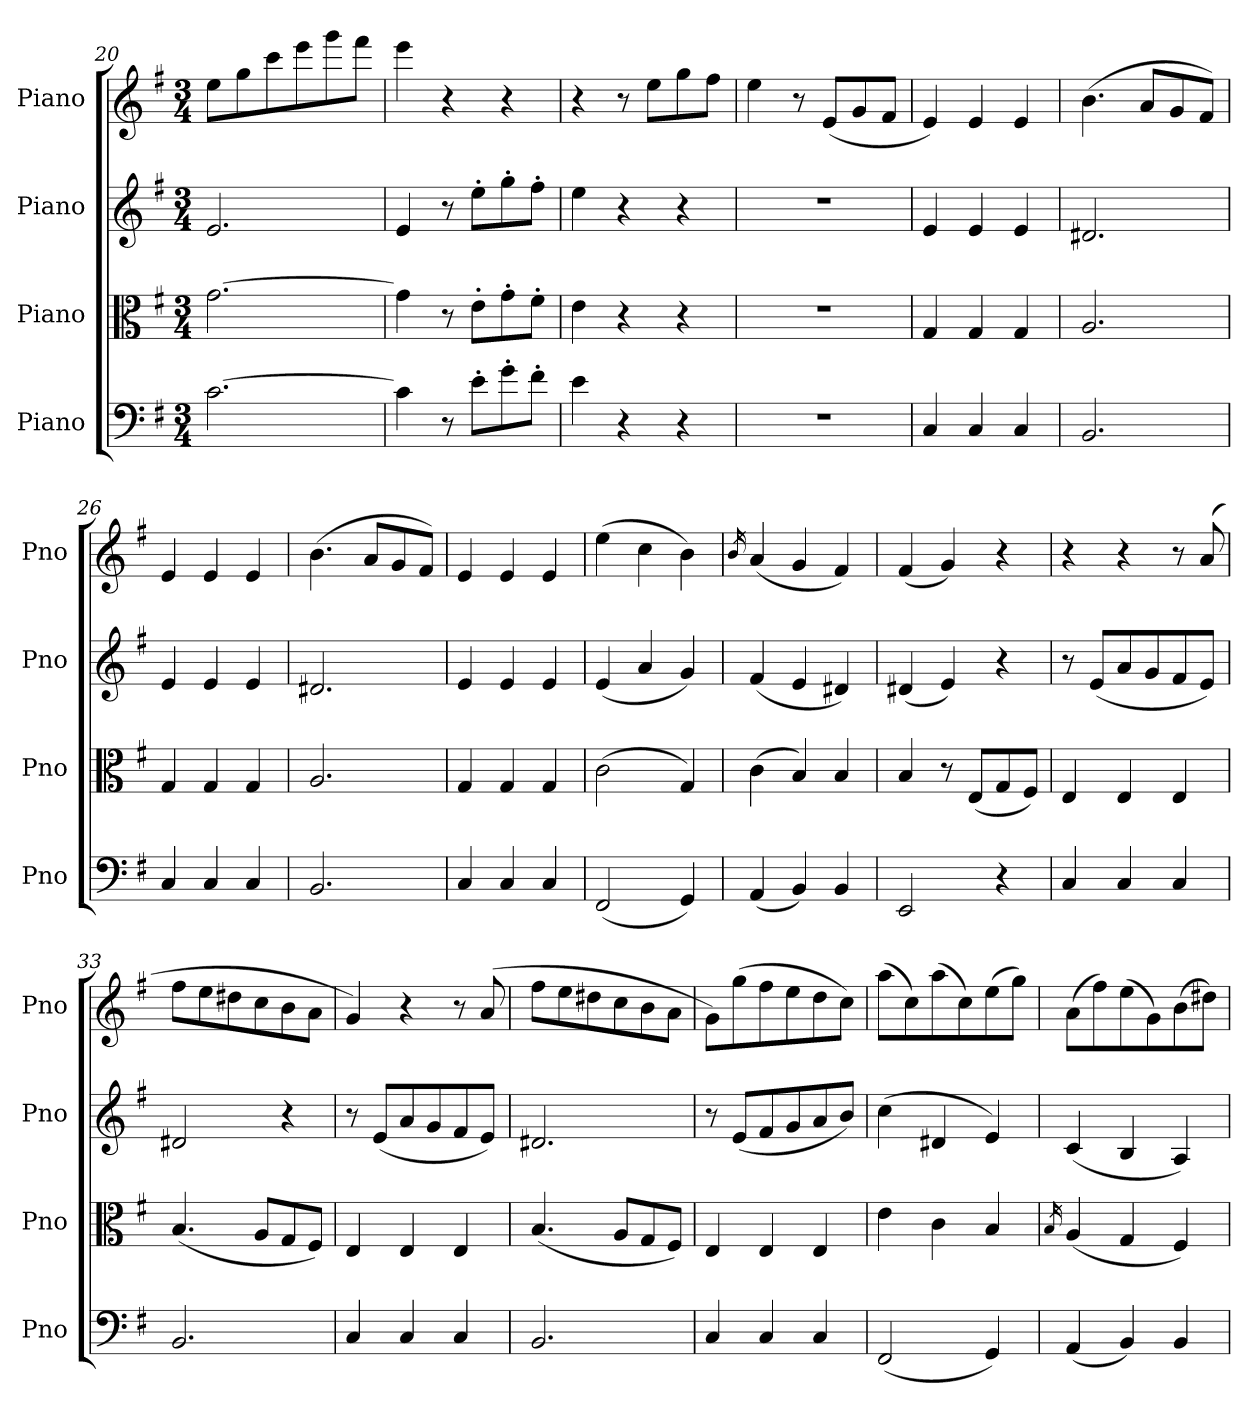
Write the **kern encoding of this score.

**kern	**kern	**kern	**kern
*part4	*part3	*part2	*part1
*staff4	*staff3	*staff2	*staff1
*I"Piano	*I"Piano	*I"Piano	*I"Piano
*I'Pno	*I'Pno	*I'Pno	*I'Pno
*clefF4	*clefC3	*clefG2	*clefG2
*k[f#]	*k[f#]	*k[f#]	*k[f#]
*M3/4	*M3/4	*M3/4	*M3/4
=20	=20	=20	=20
[2.c\	[2.g\	2.e/	8ee\L
.	.	.	8gg\
.	.	.	8ccc\
.	.	.	8eee\
.	.	.	8ggg\
.	.	.	8fff#\J
=21	=21	=21	=21
4c\]	4g\]	4e/	4eee\
8r	8r	8r	4r
8e'\L	8e'\L	8ee'\L	.
8g'\	8g'\	8gg'\	4r
8f#'\J	8f#'\J	8ff#'\J	.
=22	=22	=22	=22
4e\	4e\	4ee\	4r
4r	4r	4r	8r
.	.	.	8ee\L
4r	4r	4r	8gg\
.	.	.	8ff#\J
=23	=23	=23	=23
2.r	2.r	2.r	4ee\
.	.	.	8r
.	.	.	(8e/L
.	.	.	8g/
.	.	.	8f#/J
=24	=24	=24	=24
4C/	4G/	4e/	4e/)
4C/	4G/	4e/	4e/
4C/	4G/	4e/	4e/
=25	=25	=25	=25
2.BB/	2.A/	2.d#X/	(4.b\
.	.	.	8a/L
.	.	.	8g/
.	.	.	8f#/J)
=26	=26	=26	=26
4C/	4G/	4e/	4e/
4C/	4G/	4e/	4e/
4C/	4G/	4e/	4e/
=27	=27	=27	=27
2.BB/	2.A/	2.d#X/	(4.b\
.	.	.	8a/L
.	.	.	8g/
.	.	.	8f#/J)
=28	=28	=28	=28
4C/	4G/	4e/	4e/
4C/	4G/	4e/	4e/
4C/	4G/	4e/	4e/
=29	=29	=29	=29
(2FF#/	(2c\	(4e/	(4ee\
.	.	4a/	4cc\
4GG/)	4G/)	4g/)	4b\)
=30	=30	=30	=30
.	.	.	16qb/
(4AA/	(4c\	(4f#/	(4a/
4BB/)	4B/)	4e/	4g/
4BB/	4B/	4d#X/)	4f#/)
=31	=31	=31	=31
2EE/	4B/	(4d#X/	(4f#/
.	8r	4e/)	4g/)
.	(8E/L	.	.
4r	8G/	4r	4r
.	8F#/J)	.	.
=32	=32	=32	=32
4C/	4E/	8r	4r
.	.	(8e/L	.
4C/	4E/	8a/	4r
.	.	8g/	.
4C/	4E/	8f#/	8r
.	.	8e/J)	(8a/
=33	=33	=33	=33
2.BB/	(4.B/	2d#X/	8ff#\L
.	.	.	8ee\
.	.	.	8dd#X\
.	8A/L	.	8cc\
.	8G/	4r	8b\
.	8F#/J)	.	8a\J
=34	=34	=34	=34
4C/	4E/	8r	4g/)
.	.	(8e/L	.
4C/	4E/	8a/	4r
.	.	8g/	.
4C/	4E/	8f#/	8r
.	.	8e/J)	(8a/
=35	=35	=35	=35
2.BB/	(4.B/	2.d#X/	8ff#\L
.	.	.	8ee\
.	.	.	8dd#X\
.	8A/L	.	8cc\
.	8G/	.	8b\
.	8F#/J)	.	8a\J
=36	=36	=36	=36
4C/	4E/	8r	8g\L)
.	.	(8e/L	(8gg\
4C/	4E/	8f#/	8ff#\
.	.	8g/	8ee\
4C/	4E/	8a/	8dd\
.	.	8b/J)	8cc\J)
=37	=37	=37	=37
(2FF#/	4e\	(4cc\	(8aa\L
.	.	.	8cc\)
.	4c\	4d#X/	(8aa\
.	.	.	8cc\)
4GG/)	4B/	4e/)	(8ee\
.	.	.	8gg\J)
=38	=38	=38	=38
.	16qB/	.	.
(4AA/	(4A/	(4c/	(8a\L
.	.	.	8ff#\)
4BB/)	4G/	4B/	(8ee\
.	.	.	8g\)
4BB/	4F#/)	4A/)	(8b\
.	.	.	8dd#X\J)
=	=	=	=
*-	*-	*-	*-
